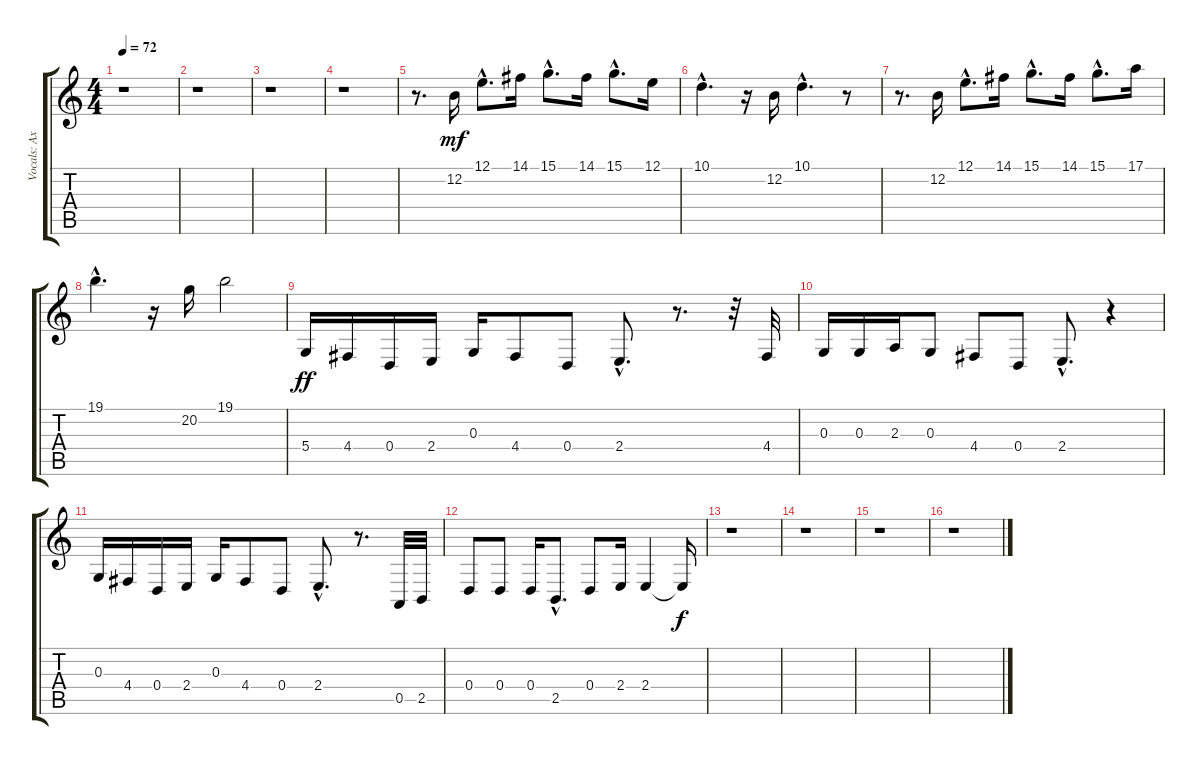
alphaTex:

\track ("Vocals: Axl Rose" "Vocals: Ax") {instrument bassoon}
\staff {score tabs}
\tuning (E4 B3 G3 D3 A2 E2) {hide}
\ts (4 4)
\tempo 72
\clef g2
\ks c
r.1{dy mf instrument bassoon} |
r.1 |
r.1 |
r.1 |
r.8{d volume 16 instrument whistle} 12.2.16{volume 16 instrument whistle} 12.1{hac}.8{d volume 16 instrument whistle} 14.1.16{volume 16 instrument whistle} 15.1{hac}.8{d volume 16 instrument whistle} 14.1.16{volume 16 instrument whistle} 15.1{hac}.8{d volume 16 instrument whistle} 12.1.16{volume 16 instrument whistle} |
10.1{hac}.4{d volume 16 instrument whistle} r.16 12.2.16{volume 16 instrument whistle} 10.1{hac}.4{d volume 16 instrument whistle} r.8 |
r.8{d volume 16 instrument whistle} 12.2.16{volume 16 instrument whistle} 12.1{hac}.8{d volume 16 instrument whistle} 14.1.16{volume 16 instrument whistle} 15.1{hac}.8{d volume 16 instrument whistle} 14.1.16{volume 16 instrument whistle} 15.1{hac}.8{d volume 16 instrument whistle} 17.1.16{volume 16 instrument whistle} |
19.1{hac}.4{d volume 16 instrument whistle} r.16 20.2.16{volume 16 instrument whistle} 19.1.2{volume 16 instrument whistle} |
5.4.16{dy ff volume 10 instrument bassoon} 4.4.16 0.4.16 2.4.16 0.3.16 4.4.8 0.4.8 2.4{hac}.8{d} r.8{d} r.32 4.4.32 |
0.3.16 0.3.16 2.3.16 0.3.8 4.4.8 0.4.8 2.4{hac}.8{d} r.4 |
0.3.16 4.4.16 0.4.16 2.4.16 0.3.16 4.4.8 0.4.8 2.4{hac}.8{d} r.8{d} 0.5.32 2.5.32 |
0.4.8 0.4.8 0.4.16 2.5{hac}.8{d} 0.4.8 2.4.16 2.4.4 2.4{t}.16{dy f} |
r.1 |
r.1 |
r.1 |
r.1
